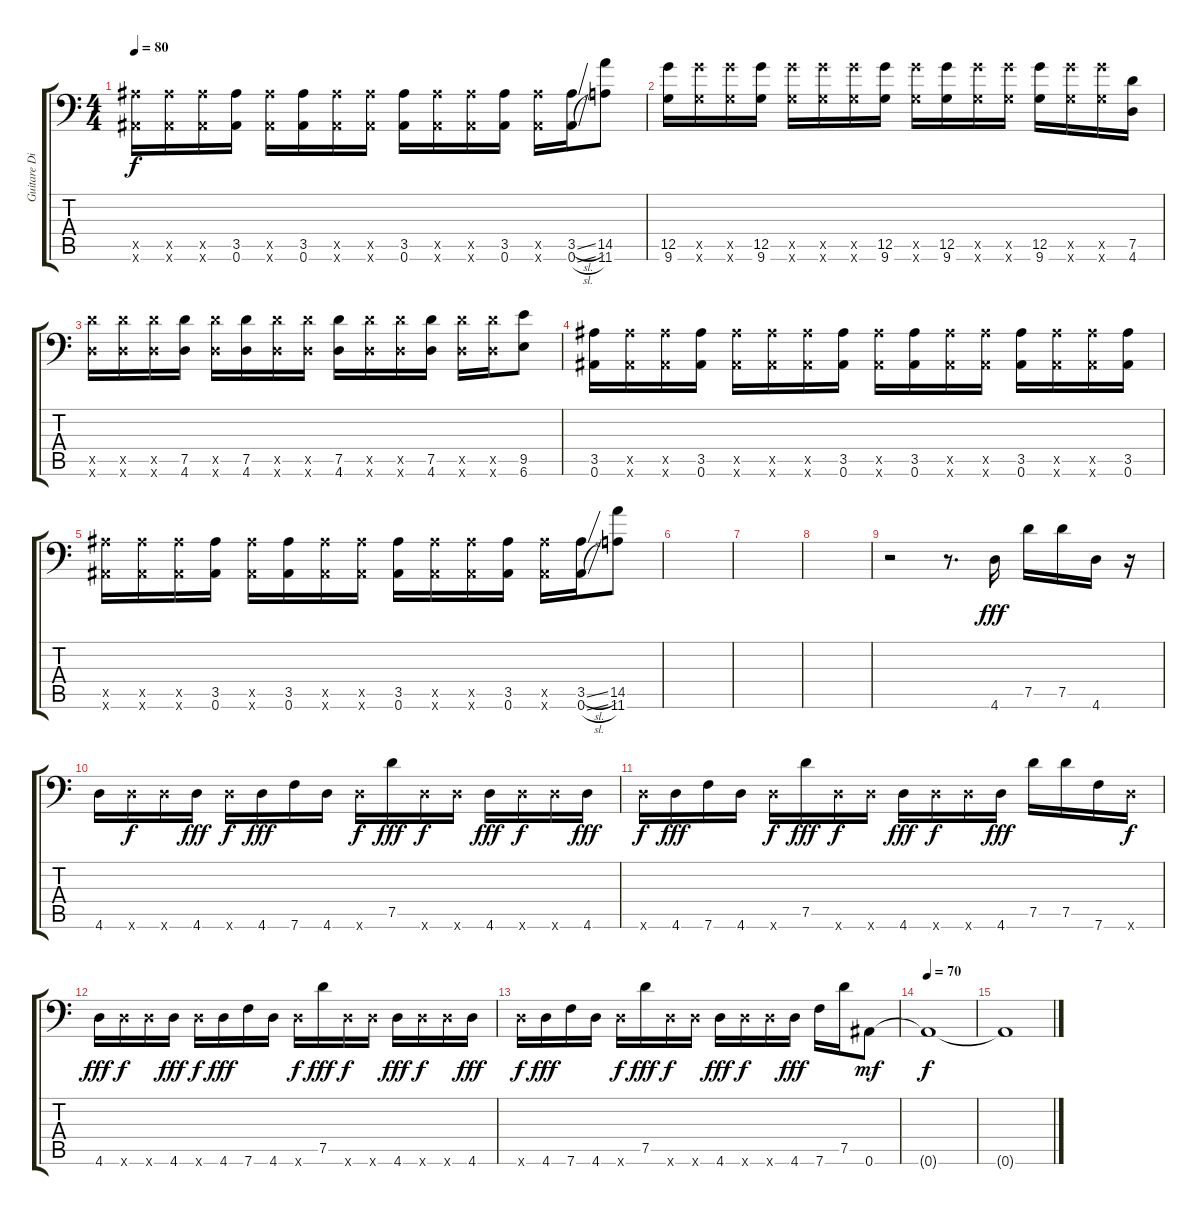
\track ("Guitare Dist 1" "Guitare Di") {instrument distortionguitar}
\staff {score tabs}
\tuning (D4 A3 F3 C3 G2 Bb1) {hide}
\ts (4 4)
\tempo 80
\clef f4
\ks c
(3.5{x} 0.6{x}).16{dy f} (3.5{x} 0.6{x}).16 (3.5{x} 0.6{x}).16 (3.5 0.6).16 (3.5{x} 0.6{x}).16 (3.5 0.6).16 (3.5{x} 0.6{x}).16 (3.5{x} 0.6{x}).16 (3.5 0.6).16 (3.5{x} 0.6{x}).16 (3.5{x} 0.6{x}).16 (3.5 0.6).16 (3.5{x} 0.6{x}).16 (3.5{sl} 0.6{sl}).16 (14.5 11.6).8 |
(12.5 9.6).16 (12.5{x} 9.6{x}).16 (12.5{x} 9.6{x}).16 (12.5 9.6).16 (12.5{x} 9.6{x}).16 (12.5{x} 9.6{x}).16 (12.5{x} 9.6{x}).16 (12.5 9.6).16 (12.5{x} 9.6{x}).16 (12.5 9.6).16 (12.5{x} 9.6{x}).16 (12.5{x} 9.6{x}).16 (12.5 9.6).16 (12.5{x} 9.6{x}).16 (12.5{x} 9.6{x}).16 (7.5 4.6).16 |
(7.5{x} 4.6{x}).16 (7.5{x} 4.6{x}).16 (7.5{x} 4.6{x}).16 (7.5 4.6).16 (7.5{x} 4.6{x}).16 (7.5 4.6).16 (7.5{x} 4.6{x}).16 (7.5{x} 4.6{x}).16 (7.5 4.6).16 (7.5{x} 4.6{x}).16 (7.5{x} 4.6{x}).16 (7.5 4.6).16 (7.5{x} 4.6{x}).16 (7.5{x} 4.6{x}).16 (9.5 6.6).8 |
(3.5 0.6).16 (3.5{x} 0.6{x}).16 (3.5{x} 0.6{x}).16 (3.5 0.6).16 (3.5{x} 0.6{x}).16 (3.5{x} 0.6{x}).16 (3.5{x} 0.6{x}).16 (3.5 0.6).16 (3.5{x} 0.6{x}).16 (3.5 0.6).16 (3.5{x} 0.6{x}).16 (3.5{x} 0.6{x}).16 (3.5 0.6).16 (3.5{x} 0.6{x}).16 (3.5{x} 0.6{x}).16 (3.5 0.6).16 |
(3.5{x} 0.6{x}).16 (3.5{x} 0.6{x}).16 (3.5{x} 0.6{x}).16 (3.5 0.6).16 (3.5{x} 0.6{x}).16 (3.5 0.6).16 (3.5{x} 0.6{x}).16 (3.5{x} 0.6{x}).16 (3.5 0.6).16 (3.5{x} 0.6{x}).16 (3.5{x} 0.6{x}).16 (3.5 0.6).16 (3.5{x} 0.6{x}).16 (3.5{sl} 0.6{sl}).16 (14.5 11.6).8 |
|
|
|
r.2 r.8{d} 4.6.16{dy fff} 7.5.16 7.5.16 4.6.16 r.16 |
4.6.16 4.6{x}.16{dy f} 4.6{x}.16 4.6.16{dy fff} 4.6{x}.16{dy f} 4.6.16{dy fff} 7.6.16 4.6.16 4.6{x}.16{dy f} 7.5.16{dy fff} 4.6{x}.16{dy f} 4.6{x}.16 4.6.16{dy fff} 4.6{x}.16{dy f} 4.6{x}.16 4.6.16{dy fff} |
4.6{x}.16{dy f} 4.6.16{dy fff} 7.6.16 4.6.16 4.6{x}.16{dy f} 7.5.16{dy fff} 4.6{x}.16{dy f} 4.6{x}.16 4.6.16{dy fff} 4.6{x}.16{dy f} 4.6{x}.16 4.6.16{dy fff} 7.5.16 7.5.16 7.6.16 4.6{x}.16{dy f} |
4.6.16{dy fff} 4.6{x}.16{dy f} 4.6{x}.16 4.6.16{dy fff} 4.6{x}.16{dy f} 4.6.16{dy fff} 7.6.16 4.6.16 4.6{x}.16{dy f} 7.5.16{dy fff} 4.6{x}.16{dy f} 4.6{x}.16 4.6.16{dy fff} 4.6{x}.16{dy f} 4.6{x}.16 4.6.16{dy fff} |
4.6{x}.16{dy f} 4.6.16{dy fff} 7.6.16 4.6.16 4.6{x}.16{dy f} 7.5.16{dy fff} 4.6{x}.16{dy f} 4.6{x}.16 4.6.16{dy fff} 4.6{x}.16{dy f} 4.6{x}.16 4.6.16{dy fff} 7.6.16 7.5.16 0.6.8{dy mf} |
\tempo 70
0.6{t}.1{dy f} |
0.6{t}.1
